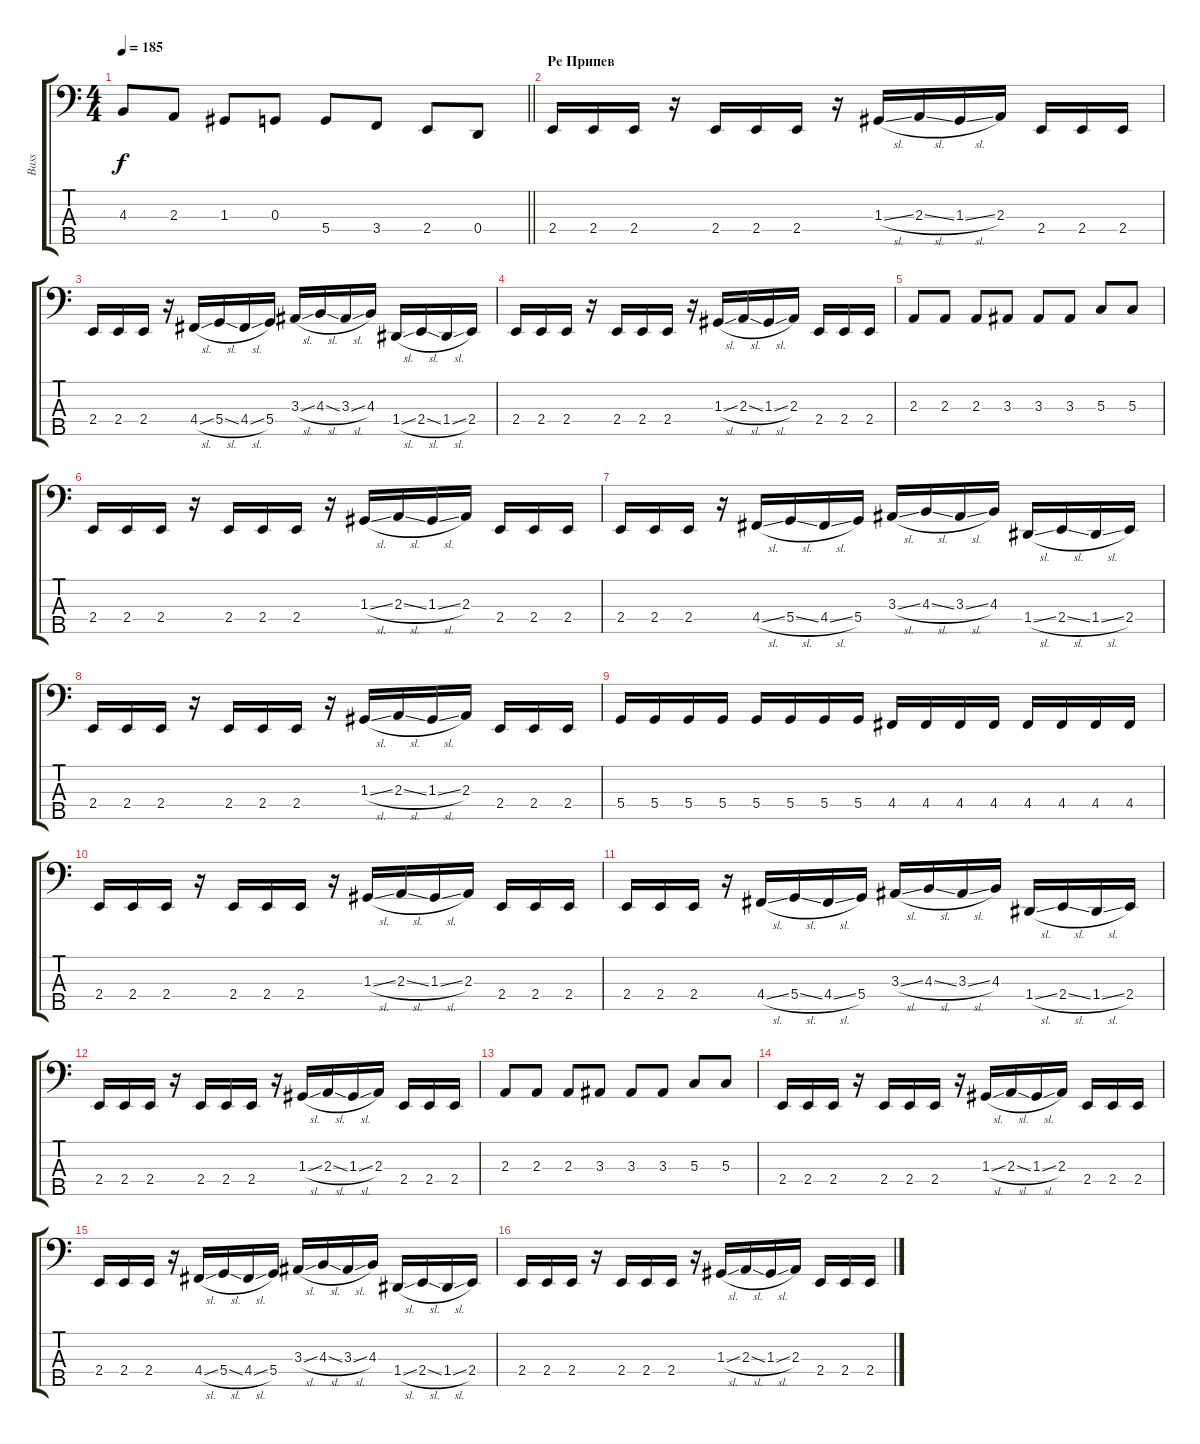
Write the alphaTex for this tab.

\track ("Bass" "Bass") {instrument electricbasspick}
\staff {score tabs}
\tuning (F2 C2 G1 D1 A0) {hide}
\ts (4 4)
\tempo 185
\clef f4
\barLineRight lightlight
\ks c
4.3.8{dy f} 2.3.8 1.3.8 0.3.8 5.4.8 3.4.8 2.4.8 0.4.8 |
\section ("" "Ре Припев")
2.4.16 2.4.16 2.4.16 r.16 2.4.16 2.4.16 2.4.16 r.16 1.3{sl}.16 2.3{sl}.16 1.3{sl}.16 2.3.16 2.4.16 2.4.16 2.4.16 |
2.4.16 2.4.16 2.4.16 r.16 4.4{sl}.16 5.4{sl}.16 4.4{sl}.16 5.4.16 3.3{sl}.16 4.3{sl}.16 3.3{sl}.16 4.3.16 1.4{sl}.16 2.4{sl}.16 1.4{sl}.16 2.4.16 |
2.4.16 2.4.16 2.4.16 r.16 2.4.16 2.4.16 2.4.16 r.16 1.3{sl}.16 2.3{sl}.16 1.3{sl}.16 2.3.16 2.4.16 2.4.16 2.4.16 |
2.3.8 2.3.8 2.3.8 3.3.8 3.3.8 3.3.8 5.3.8 5.3.8 |
2.4.16 2.4.16 2.4.16 r.16 2.4.16 2.4.16 2.4.16 r.16 1.3{sl}.16 2.3{sl}.16 1.3{sl}.16 2.3.16 2.4.16 2.4.16 2.4.16 |
2.4.16 2.4.16 2.4.16 r.16 4.4{sl}.16 5.4{sl}.16 4.4{sl}.16 5.4.16 3.3{sl}.16 4.3{sl}.16 3.3{sl}.16 4.3.16 1.4{sl}.16 2.4{sl}.16 1.4{sl}.16 2.4.16 |
2.4.16 2.4.16 2.4.16 r.16 2.4.16 2.4.16 2.4.16 r.16 1.3{sl}.16 2.3{sl}.16 1.3{sl}.16 2.3.16 2.4.16 2.4.16 2.4.16 |
5.4.16 5.4.16 5.4.16 5.4.16 5.4.16 5.4.16 5.4.16 5.4.16 4.4.16 4.4.16 4.4.16 4.4.16 4.4.16 4.4.16 4.4.16 4.4.16 |
2.4.16 2.4.16 2.4.16 r.16 2.4.16 2.4.16 2.4.16 r.16 1.3{sl}.16 2.3{sl}.16 1.3{sl}.16 2.3.16 2.4.16 2.4.16 2.4.16 |
2.4.16 2.4.16 2.4.16 r.16 4.4{sl}.16 5.4{sl}.16 4.4{sl}.16 5.4.16 3.3{sl}.16 4.3{sl}.16 3.3{sl}.16 4.3.16 1.4{sl}.16 2.4{sl}.16 1.4{sl}.16 2.4.16 |
2.4.16 2.4.16 2.4.16 r.16 2.4.16 2.4.16 2.4.16 r.16 1.3{sl}.16 2.3{sl}.16 1.3{sl}.16 2.3.16 2.4.16 2.4.16 2.4.16 |
2.3.8 2.3.8 2.3.8 3.3.8 3.3.8 3.3.8 5.3.8 5.3.8 |
2.4.16 2.4.16 2.4.16 r.16 2.4.16 2.4.16 2.4.16 r.16 1.3{sl}.16 2.3{sl}.16 1.3{sl}.16 2.3.16 2.4.16 2.4.16 2.4.16 |
2.4.16 2.4.16 2.4.16 r.16 4.4{sl}.16 5.4{sl}.16 4.4{sl}.16 5.4.16 3.3{sl}.16 4.3{sl}.16 3.3{sl}.16 4.3.16 1.4{sl}.16 2.4{sl}.16 1.4{sl}.16 2.4.16 |
2.4.16 2.4.16 2.4.16 r.16 2.4.16 2.4.16 2.4.16 r.16 1.3{sl}.16 2.3{sl}.16 1.3{sl}.16 2.3.16 2.4.16 2.4.16 2.4.16
